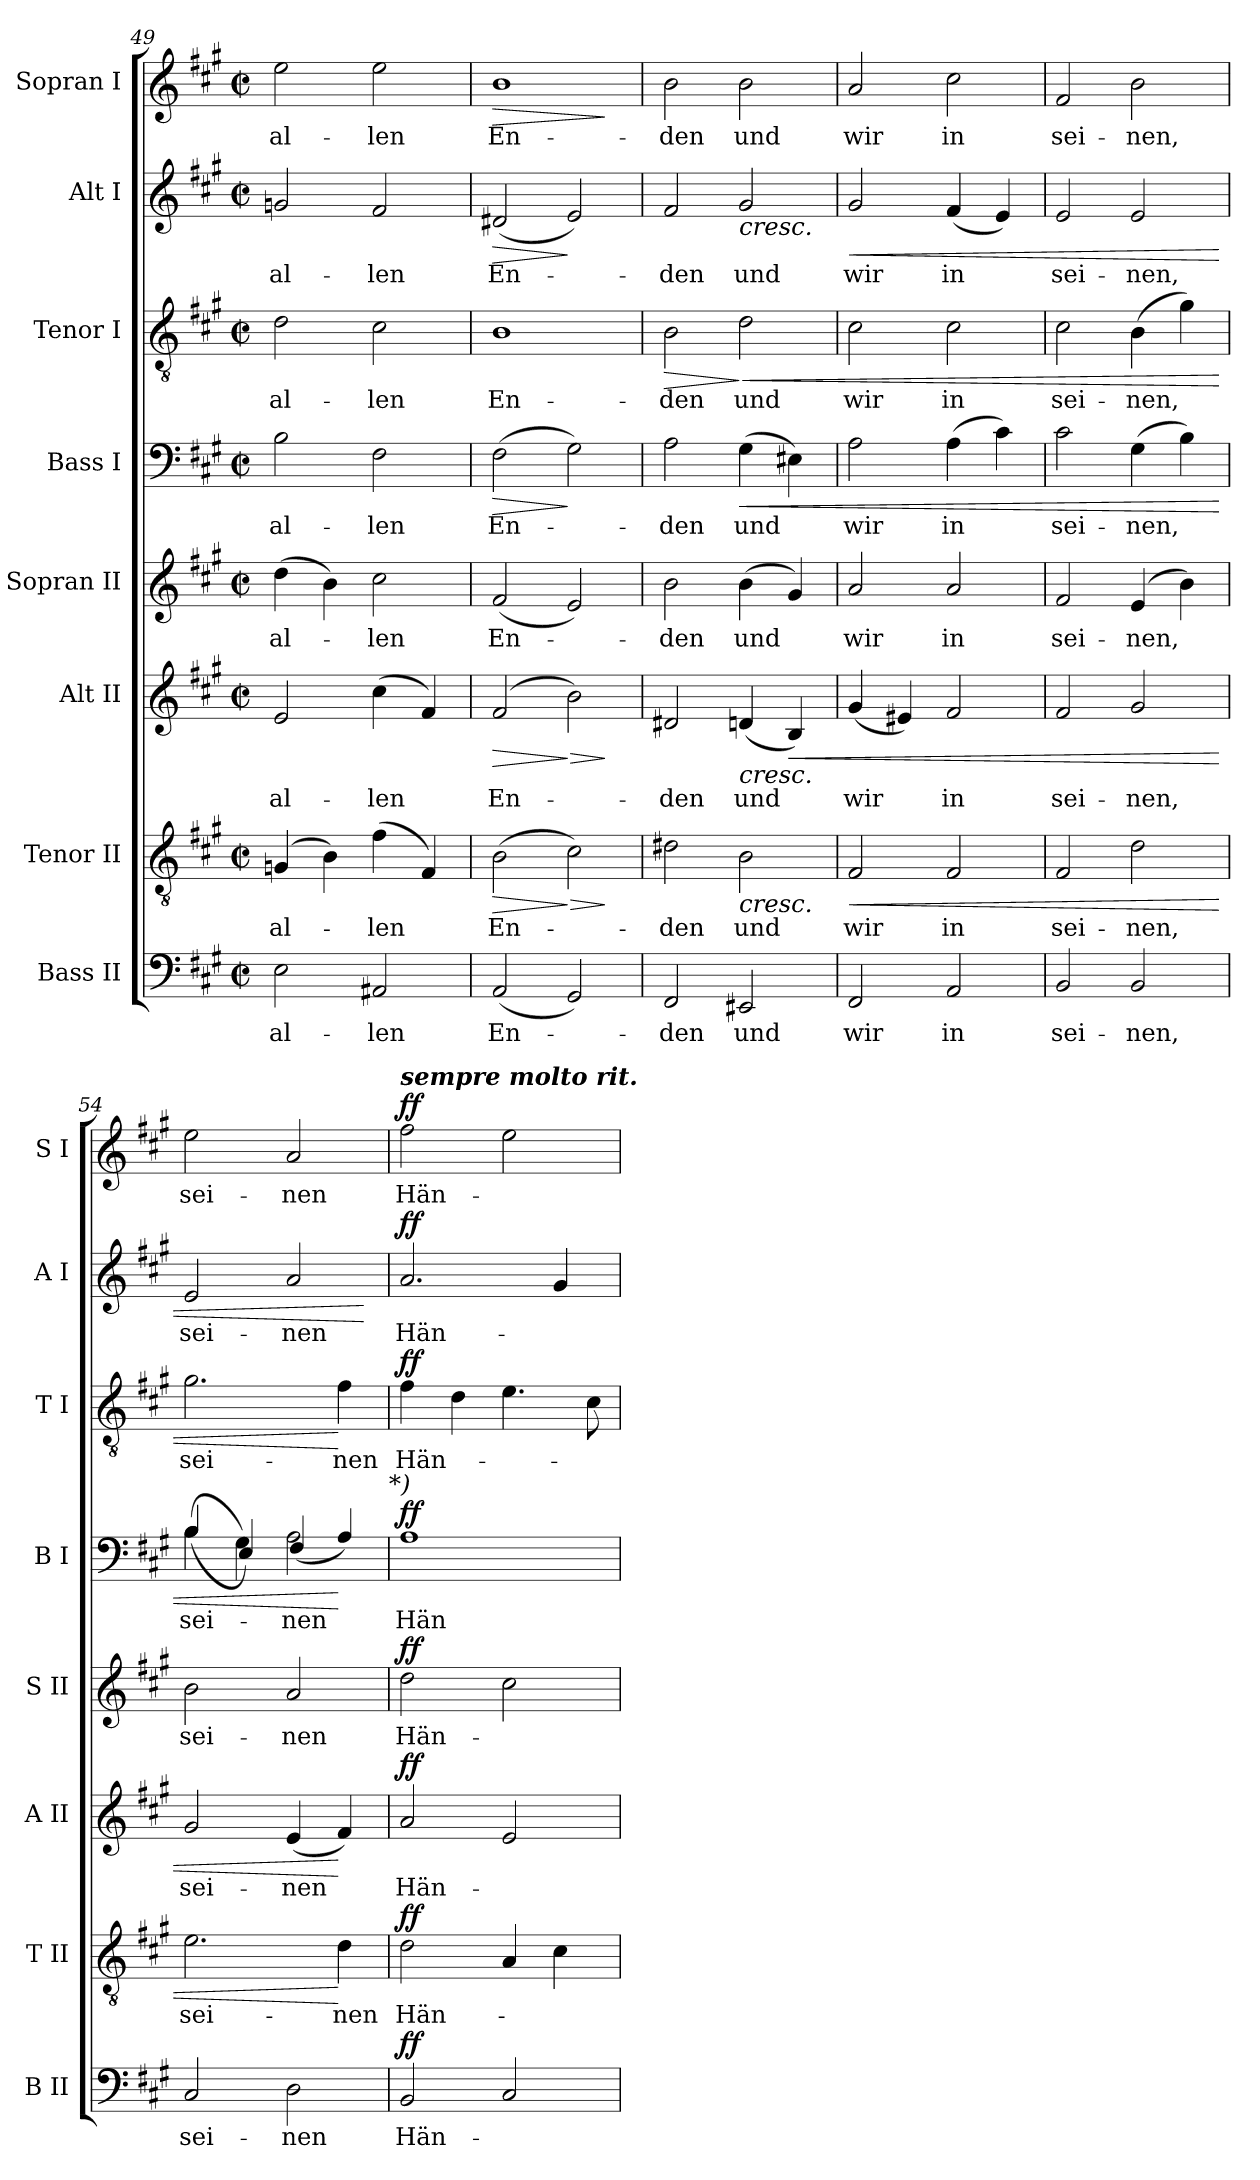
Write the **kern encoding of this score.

**kern	**text	**dynam	**kern	**text	**dynam	**kern	**text	**dynam	**kern	**text	**dynam	**kern	**text	**dynam	**kern	**text	**dynam	**kern	**text	**dynam	**kern	**text	**dynam
*part8	*part8	*part8	*part7	*part7	*part7	*part6	*part6	*part6	*part5	*part5	*part5	*part4	*part4	*part4	*part3	*part3	*part3	*part2	*part2	*part2	*part1	*part1	*part1
*staff8	*staff8	*staff8	*staff7	*staff7	*staff7	*staff6	*staff6	*staff6	*staff5	*staff5	*staff5	*staff4	*staff4	*staff4	*staff3	*staff3	*staff3	*staff2	*staff2	*staff2	*staff1	*staff1	*staff1
*I"Bass II	*	*	*I"Tenor II	*	*	*I"Alt II	*	*	*I"Sopran II	*	*	*I"Bass I	*	*	*I"Tenor I	*	*	*I"Alt I	*	*	*I"Sopran I	*	*
*I'B II	*	*	*I'T II	*	*	*I'A II	*	*	*I'S II	*	*	*I'B I	*	*	*I'T I	*	*	*I'A I	*	*	*I'S I	*	*
*clefF4	*	*	*clefGv2	*	*	*clefG2	*	*	*clefG2	*	*	*clefF4	*	*	*clefGv2	*	*	*clefG2	*	*	*clefG2	*	*
*k[f#c#g#]	*	*	*k[f#c#g#]	*	*	*k[f#c#g#]	*	*	*k[f#c#g#]	*	*	*k[f#c#g#]	*	*	*k[f#c#g#]	*	*	*k[f#c#g#]	*	*	*k[f#c#g#]	*	*
*A:	*	*	*A:	*	*	*A:	*	*	*A:	*	*	*A:	*	*	*A:	*	*	*A:	*	*	*A:	*	*
*M2/2	*	*	*M2/2	*	*	*M2/2	*	*	*M2/2	*	*	*M2/2	*	*	*M2/2	*	*	*M2/2	*	*	*M2/2	*	*
*met(c|)	*	*	*met(c|)	*	*	*met(c|)	*	*	*met(c|)	*	*	*met(c|)	*	*	*met(c|)	*	*	*met(c|)	*	*	*met(c|)	*	*
=49	=49	=49	=49	=49	=49	=49	=49	=49	=49	=49	=49	=49	=49	=49	=49	=49	=49	=49	=49	=49	=49	=49	=49
2E\	al-	.	(4Gn/	al-	.	2e/	al-	.	(>4dd\	al-	.	2B\	al-	.	2d\	al-	.	2gn/	al-	.	2ee\	al-	.
.	.	.	4B\)	.	.	.	.	.	4b\)	.	.	.	.	.	.	.	.	.	.	.	.	.	.
2AA#X/	-len	.	(4f#\	-len	.	(4cc#\	-len	.	2cc#\	-len	.	2F#\	-len	.	2c#\	-len	.	2f#/	-len	.	2ee\	-len	.
.	.	.	4F#/)	.	.	4f#/)	.	.	.	.	.	.	.	.	.	.	.	.	.	.	.	.	.
=50	=50	=50	=50	=50	=50	=50	=50	=50	=50	=50	=50	=50	=50	=50	=50	=50	=50	=50	=50	=50	=50	=50	=50
!	!	!	!	!	!LO:HP:b	!	!	!LO:HP:b	!	!	!	!	!	!LO:HP:b	!	!	!	!	!	!LO:HP:b	!	!	!LO:HP:b
(2AA/	En-	.	(2B\	En-	>	(2f#/	En-	>	(2f#/	En-	.	(2F#\	En-	>	1B	En-	.	(2d#X/	En-	>	1b	En-	>
!	!	!	!	!	!LO:HP:n=1:b	!	!	!LO:HP:n=1:b	!	!	!	!	!	!	!	!	!	!	!	!	!	!	!
2GG#/)	.	.	2c#\)	.	] >	2b\)	.	] >	2e/)	.	.	2G#\)	.	]	.	.	.	2e/)	.	]	.	.	.
.	.	.	.	.	]	.	.	]	.	.	.	.	.	.	.	.	.	.	.	.	.	.	]
=51	=51	=51	=51	=51	=51	=51	=51	=51	=51	=51	=51	=51	=51	=51	=51	=51	=51	=51	=51	=51	=51	=51	=51
!	!	!	!	!	!	!	!	!	!	!	!	!	!	!	!	!	!LO:HP:b	!	!	!	!	!	!
2FF#/	-den	.	2d#X\	-den	.	2d#X/	-den	.	2b\	-den	.	2A\	-den	.	2B\	-den	>	2f#/	-den	.	2b\	-den	.
!	!	!	!	!	!LO:HP:b	!	!	!LO:HP:b	!	!	!	!	!	!LO:HP:b	!	!	!LO:HP:n=1:b	!	!	!LO:HP:b	!	!	!
2EE#X/	und	.	2B\	und	<	(4dn/	und	<	(4b\	und	.	(4G#\	und	<	2d\	und	] <	2g#/	und	<	2b\	und	.
!	!	!	!	!	!	!	!	!LO:HP:b	!	!	!	!	!	!	!	!	!	!	!	!	!	!	!
.	.	.	.	.	.	4B/)	.	<	4g#/)	.	.	4E#X\)	.	.	.	.	.	.	.	.	.	.	.
!!LO:LB:g=z
=52	=52	=52	=52	=52	=52	=52	=52	=52	=52	=52	=52	=52	=52	=52	=52	=52	=52	=52	=52	=52	=52	=52	=52
!	!	!	!	!	!LO:HP:b	!	!	!	!	!	!	!	!	!	!	!	!	!	!	!LO:HP:b	!	!	!
2FF#/	wir	.	2F#/	wir	<	(<4g#/	wir	.	2a/	wir	.	2A\	wir	.	2c#\	wir	.	2g#/	wir	<	2a/	wir	.
.	.	.	.	.	.	4e#X/)	.	.	.	.	.	.	.	.	.	.	.	.	.	.	.	.	.
2AA/	in	.	2F#/	in	.	2f#/	in	.	2a/	in	.	(4A\	in	.	2c#\	in	.	(4f#/	in	.	2cc#\	in	.
.	.	.	.	.	.	.	.	.	.	.	.	4c#\)	.	.	.	.	.	4e/)	.	.	.	.	.
=53	=53	=53	=53	=53	=53	=53	=53	=53	=53	=53	=53	=53	=53	=53	=53	=53	=53	=53	=53	=53	=53	=53	=53
2BB/	sei-	.	2F#/	sei-	.	2f#/	sei-	.	2f#/	sei-	.	2c#\	sei-	.	2c#\	sei-	.	2e/	sei-	.	2f#/	sei-	.
2BB/	-nen,	.	2d\	-nen,	.	2g#/	-nen,	.	(4e/	-nen,	.	(4G#\	-nen,	.	(4B\	-nen,	.	2e/	-nen,	.	2b\	-nen,	.
.	.	.	.	.	.	.	.	.	4b\)	.	.	4B\)	.	.	4g#\)	.	.	.	.	.	.	.	.
=54	=54	=54	=54	=54	=54	=54	=54	=54	=54	=54	=54	=54	=54	=54	=54	=54	=54	=54	=54	=54	=54	=54	=54
*	*	*	*	*	*	*	*	*	*	*	*	*^	*	*	*	*	*	*	*	*	*	*	*
2C#/	sei-	.	2.e\	sei-	.	2g#/	sei-	.	2b\	sei-	.	(>4B\	(<4B!/	sei-	.	2.g#\	sei-	.	2e/	sei-	.	2ee\	sei-	.
.	.	.	.	.	.	.	.	.	.	.	.	4G#\)	4E!/)	.	.	.	.	.	.	.	.	.	.	.
2D\	-nen	.	.	.	.	(4e/	-nen	.	2a/	-nen	.	2A\	(<4F#!/	-nen	.	.	.	.	2a/	-nen	.	2a/	-nen	.
.	.	.	4d\	-nen	[ [	4f#/)	.	[ [	.	.	.	.	4A!/)	.	[	4f#\	-nen	[	.	.	.	.	.	.
*	*	*	*	*	*	*	*	*	*	*	*	*v	*v	*	*	*	*	*	*	*	*	*	*	*
.	.	.	.	.	.	.	.	.	.	.	.	.	.	.	.	.	.	.	.	[ [	.	.	.
!	!	!	!	!	!	!	!	!	!	!	!	!LO:TX:a:i:t=*)	!	!	!	!	!	!	!	!	!	!	!
=55	=55	=55	=55	=55	=55	=55	=55	=55	=55	=55	=55	=55	=55	=55	=55	=55	=55	=55	=55	=55	=55	=55	=55
!	!	!	!	!	!	!	!	!	!	!	!	!	!	!	!	!	!	!	!	!	!LO:TX:a:Bi:t=sempre molto rit.	!	!
!	!	!LO:DY:a	!	!	!LO:DY:a	!	!	!LO:DY:a	!	!	!LO:DY:a	!	!	!LO:DY:a	!	!	!LO:DY:a	!	!	!LO:DY:a	!	!	!LO:DY:a
2BB/	Hän-	ff	2d\	Hän-	ff	2a/	Hän-	ff	2dd\	Hän-	ff	1A	Hän-	ff	4f#\	Hän-	ff	2.a/	Hän-	ff	2ff#\	Hän-	ff
.	.	.	.	.	.	.	.	.	.	.	.	.	.	.	4d\	.	.	.	.	.	.	.	.
2C#/	.	.	4A/	.	.	2e/	.	.	2cc#\	.	.	.	.	.	4.e\	.	.	.	.	.	2ee\	.	.
.	.	.	4c#\	.	.	.	.	.	.	.	.	.	.	.	.	.	.	4g#/	.	.	.	.	.
.	.	.	.	.	.	.	.	.	.	.	.	.	.	.	8c#\	.	.	.	.	.	.	.	.
=	=	=	=	=	=	=	=	=	=	=	=	=	=	=	=	=	=	=	=	=	=	=	=
*-	*-	*-	*-	*-	*-	*-	*-	*-	*-	*-	*-	*-	*-	*-	*-	*-	*-	*-	*-	*-	*-	*-	*-
